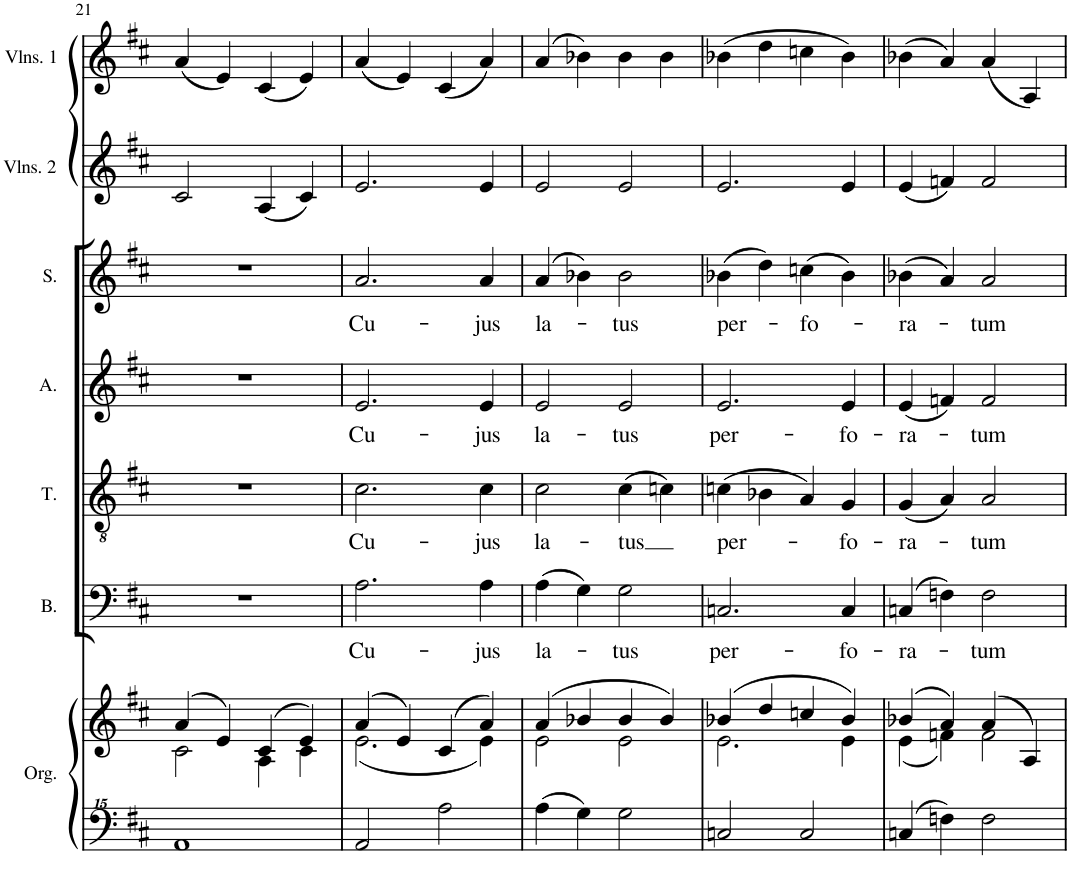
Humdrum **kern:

**kern	**kern	**kern	**text	**kern	**text	**kern	**text	**kern	**text	**kern	**kern
*part7	*part7	*part6	*part6	*part5	*part5	*part4	*part4	*part3	*part3	*part2	*part1
*staff8	*staff7	*staff6	*staff6	*staff5	*staff5	*staff4	*staff4	*staff3	*staff3	*staff2	*staff1
*I"Orgue	*	*I"Bass	*	*I"Tenor	*	*I"Alto	*	*I"Soprano	*	*I"Violins 2	*I"Violins 1
*I'Org.	*	*I'B.	*	*I'T.	*	*I'A.	*	*I'S.	*	*I'Vlns. 2	*I'Vlns. 1
!!LO:PB:g=z
*clefF^^4	*clefG2	*clefF4	*	*clefGv2	*	*clefG2	*	*clefG2	*	*clefG2	*clefG2
*k[f#c#]	*k[f#c#]	*k[f#c#]	*	*k[f#c#]	*	*k[f#c#]	*	*k[f#c#]	*	*k[f#c#]	*k[f#c#]
*M4/4	*M4/4	*M4/4	*	*M4/4	*	*M4/4	*	*M4/4	*	*M4/4	*M4/4
*met(c|)	*met(c|)	*met(c|)	*	*met(c|)	*	*met(c|)	*	*met(c|)	*	*met(c|)	*met(c|)
=21	=21	=21	=21	=21	=21	=21	=21	=21	=21	=21	=21
*	*^	*	*	*	*	*	*	*	*	*	*
1a	(4a/	2c#\	1r	.	1r	.	1r	.	1r	.	2c#/	(4a/
.	4e/)	.	.	.	.	.	.	.	.	.	.	4e/)
.	(4c#/	4A\	.	.	.	.	.	.	.	.	(4A/	(4c#/
.	4e/)	4c#\	.	.	.	.	.	.	.	.	4c#/)	4e/)
=22	=22	=22	=22	=22	=22	=22	=22	=22	=22	=22	=22	=22
!	!	!	!	!LO:LY:b	!	!LO:LY:b	!	!LO:LY:b	!	!LO:LY:b	!	!
2a/	(4a/	(2.e\	2.A\	Cu-	2.c#\	Cu-	2.e/	Cu-	2.a/	Cu-	2.e/	(4a/
.	4e/)	.	.	.	.	.	.	.	.	.	.	4e/)
2aa\	(4c#/	.	.	.	.	.	.	.	.	.	.	(4c#/
!	!	!	!	!LO:LY:b	!	!LO:LY:b	!	!LO:LY:b	!	!LO:LY:b	!	!
.	4a/)	4e\)	4A\	-jus	4c#\	-jus	4e/	-jus	4a/	-jus	4e/	4a/)
=23	=23	=23	=23	=23	=23	=23	=23	=23	=23	=23	=23	=23
!	!	!	!	!LO:LY:b	!	!LO:LY:b	!	!LO:LY:b	!	!LO:LY:b	!	!
4aa\	(4a/	2e\	(4A\	la-	2c#\	la-	2e/	la-	(4a/	la-	2e/	(4a/
4gg\	4b-X/	.	4G\)	.	.	.	.	.	4b-X\)	.	.	4b-X\)
!	!	!	!	!LO:LY:b	!	!LO:LY:b	!	!LO:LY:b	!	!LO:LY:b	!	!
2gg\	4b-/	2e\	2G\	-tus	(4c#\	-tus	2e/	-tus	2b-\	-tus	2e/	4b-\
.	4b-/)	.	.	.	4cn\)	.	.	.	.	.	.	4b-\
=24	=24	=24	=24	=24	=24	=24	=24	=24	=24	=24	=24	=24
!	!	!	!	!LO:LY:b	!	!LO:LY:b	!	!LO:LY:b	!	!LO:LY:b	!	!
2ccn/	(4b-X/	2.e\	2.Cn/	per-	(4cn\	per-	2.e/	per-	(4b-X\	per-	2.e/	(4b-X\
.	4dd/	.	.	.	4B-X\	.	.	.	4dd\)	.	.	4dd\
!	!	!	!	!	!	!	!	!	!	!LO:LY:b	!	!
2cc/	4ccn/	.	.	.	4A/)	.	.	.	(4ccn\	-fo-	.	4ccn\
!	!	!	!	!LO:LY:b	!	!LO:LY:b	!	!LO:LY:b	!	!	!	!
.	4b-/)	4e\	4C/	-fo-	4G/	-fo-	4e/	-fo-	4b-\)	.	4e/	4b-\)
=25	=25	=25	=25	=25	=25	=25	=25	=25	=25	=25	=25	=25
!	!	!	!	!LO:LY:b	!	!LO:LY:b	!	!LO:LY:b	!	!LO:LY:b	!	!
4ccn/	(4b-X/	(4e\	(4Cn/	-ra-	(4G/	-ra-	(4e/	-ra-	(4b-X\	-ra-	(4e/	(4b-X\
4ffn\	4a/)	4fn\)	4Fn\)	.	4A/)	.	4fn/)	.	4a/)	.	4fn/)	4a/)
!	!	!	!	!LO:LY:b	!	!LO:LY:b	!	!LO:LY:b	!	!LO:LY:b	!	!
2ff\	(4a/	2f\	2F\	-tum	2A/	-tum	2f/	-tum	2a/	-tum	2f/	(4a/
.	4A/)	.	.	.	.	.	.	.	.	.	.	4A/)
*	*v	*v	*	*	*	*	*	*	*	*	*	*
=	=	=	=	=	=	=	=	=	=	=	=
*-	*-	*-	*-	*-	*-	*-	*-	*-	*-	*-	*-
